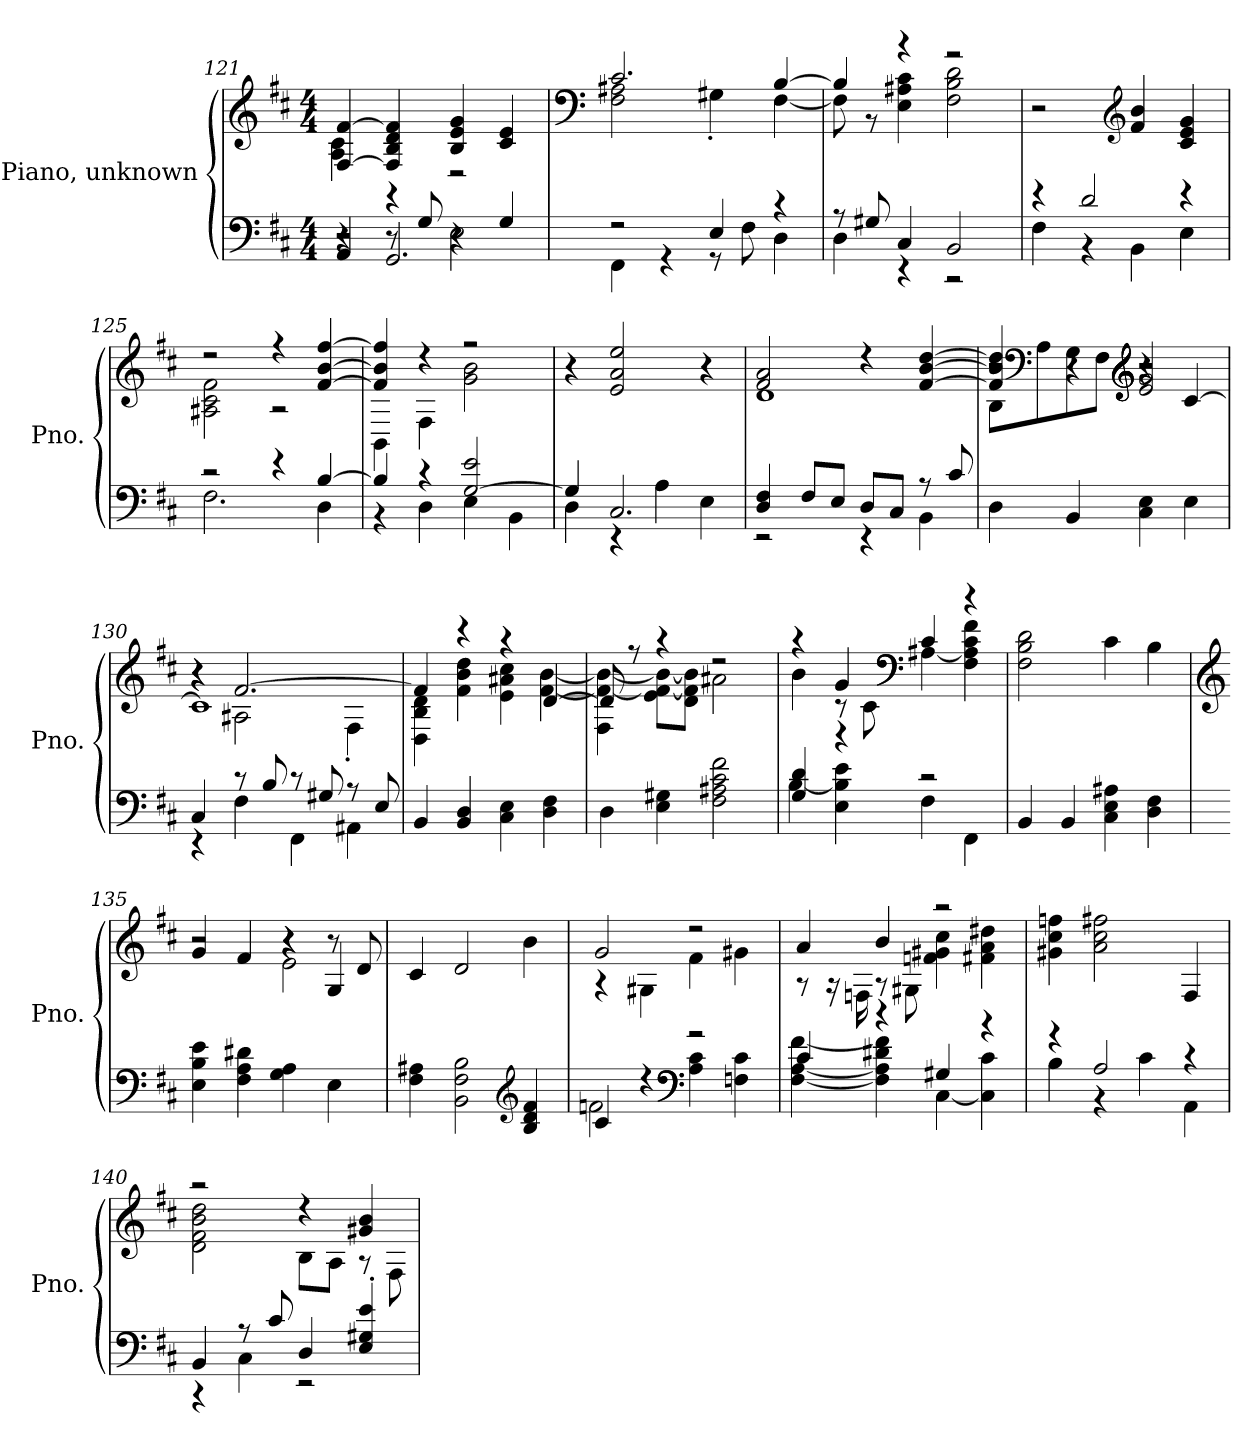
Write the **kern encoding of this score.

**kern	**kern
*part1	*part1
*staff2	*staff1
*I"Piano, unknown	*
*I'Pno.	*
!!LO:LB:g=z
*clefF4	*clefG2
*k[f#c#]	*k[f#c#]
*M4/4	*M4/4
=121	=121
*^	*^
*	*^	*	*
4AA/	2r	4r	[4F#/ [4f#/	4A\ 4c#\
8r	.	2.GG/	4F#/] 4B/ 4d/ 4f#/]	4r
8G/	.	.	.	.
4r	2E\	.	4B/ 4e/ 4g/	2r
4G/	.	.	4c#/ 4e/	.
*v	*v	*v	*	*
=122	=122	=122
*	*clefF4	*
*^	*	*
2r	4FF#\	2.c#/	2F#\ 2A#X\
.	4r	.	.
4E/	8r	.	4G#X'\
.	8F#\	.	.
4r	4D\	[4B/	[4F#\
=123	=123	=123	=123
8r	4D\	4B/]	8F#\]
8G#X/	.	.	8r
4C#/	4r	4r	4E\ 4A#X\ 4c#\
2BB/	2r	2r	2F#\ 2B\ 2d\
*	*	*v	*v
=124	=124	=124
4r	4F#\	2r
2d/	4r	.
*	*	*clefG2
.	4BB\	4f#/ 4b/
4r	4E\	4c#/ 4e/ 4g/
=125	=125	=125
*	*	*^
2r	2.F#\	2r	2A#X\ 2c#\ 2f#\
4r	.	4r	2r
[4B/	4D\	[4f#/ [4b/ [4ff#/	.
=126	=126	=126	=126
4B/]	4r	4f#/] 4b/] 4ff#/]	4BB\
4r	4D\	4r	4F#\
[2G/ 2e/	4E\	2r	2g\ 2b\
.	4BB\	.	.
*	*	*v	*v
!!LO:PB:g=z
=127	=127	=127
4G/]	4D\	4r
2.C#/	4r	2e/ 2a/ 2ee/
.	4A\	.
.	4E\	4r
=128	=128	=128
*	*	*^
4D/ 4F#/	2r	2f#/ 2a/	1d
8F#/L	.	.	.
8E/J	.	.	.
8D/L	4r	4r	.
8C#/J	.	.	.
8r	4BB\	[4f#/ [4b/ [4dd/	.
8c#/	.	.	.
*v	*v	*	*
=129	=129	=129
*	*	*^
4D\	4f#/] 4b/] 4dd/]	8B\L	2r
*	*clefF4	*	*
.	.	8A\	.
4BB/	4r	8G\	.
.	.	8F#\J	.
*	*clefG2	*	*
4C#\ 4E\	2e/ 2g/	2r	4r
4E\	.	.	[4c#/
=130	=130	=130	=130
*^	*	*	*
4C#/	4r	4r	4r	1c#]
8r	4F#\	[2.f#/	2A#X\	.
8B/	.	.	.	.
8r	4FF#\	.	.	.
8G#X/	.	.	.	.
8r	4AA#X\	.	4F#'\	.
8E/	.	.	.	.
*v	*v	*	*	*
*	*	*v	*v
=131	=131	=131
4BB/	4f#/]	4D\ 4B\ 4d\
4BB/ 4D/	4r	4f#\ 4b\ 4dd\
4C#\ 4E\	4r	4e\ 4a#X\ 4cc#\
4D\ 4F#\	[4d/	[4f#\ [4b\
!!LO:LB:g=z	!!
=132	=132	=132
4D\	8d/]	4F#\ 4f#\_ 4b\_
.	8r	.
4E\ 4G#X\	4r	8e\ 8f#\_ 8b\_L
.	.	8d\ 8f#\] 8b\]J
2F#\ 2A#X\ 2c#\ 2f#\	2r	2a#X\
=133	=133	=133
*^	*	*
4G/ 4d/	[4B\	4r	4b\
4r	4E\ 4B\] 4e\	4g/	8r
.	.	.	8c#\
*	*	*clefF4	*
2r	4F#\	4c#/	[4A#X\
.	4FF#\	4r	4F#\ 4A#\] 4c#\ 4f#\
*v	*v	*	*
*	*v	*v
=134	=134
4BB/	2F#\ 2B\ 2d\
4BB/	.
4C#\ 4E\ 4A#X\	4c#\
4D\ 4F#\	4B\
=135	=135
*	*clefG2
*	*^
*	*	*^
4E\ 4B\ 4e\	4g/	2r	2r
4F#\ 4A\ 4d#X\	4f#/	.	.
4G\ 4A\	4r	2e\	4r
4E\	8r	.	4G/
.	8d/	.	.
*	*v	*v	*v
=136	=136
4F#\ 4A#X\	4c#/
2BB\ 2F#\ 2B\	2d/
*clefG2	*
4B/ 4d/ 4f#/	4b\
!!LO:LB:g=z
=137	=137
*^	*^
4c#/	2fn\	2g/	4r
4r	.	.	4G#X\
*clefF4	*	*	*
2r	4A\ 4c#\	2r	4f#\
.	4Fn\ 4c#\	.	4g#X\
=138	=138	=138	=138
4c#/	[4F#\ [4A\ [4f#\	4a/	8r
.	.	.	16r
.	.	.	16Fn\
4r	4F#\] 4A\] 4d#X\ 4f#\]	4b/	8r
.	.	.	8G#X\
4G#X/	[4C#\	2r	4fn\ 4g#X\ 4cc#\
4r	4C#\] 4c#\	.	4f#X\ 4a\ 4dd#X\
*	*	*v	*v
=139	=139	=139
4r	4B\	4g#X\ 4cc#\ 4ffn\
2A/	4r	2a\ 2cc#\ 2ff#X\
.	4c#\	.
4r	4AA\	4F#/
=140	=140	=140
*	*	*^
4BB/	4r	2r	2d\ 2f#\ 2b\ 2dd\
8r	4C#\	.	.
8c#/	.	.	.
4D/	2r	4r	8B\L
.	.	.	8A\J
4E/' 4G#X/' 4e/'	.	4g#X/ 4b/	8r
.	.	.	8F#\
*v	*v	*	*
*	*v	*v
=	=
*-	*-
